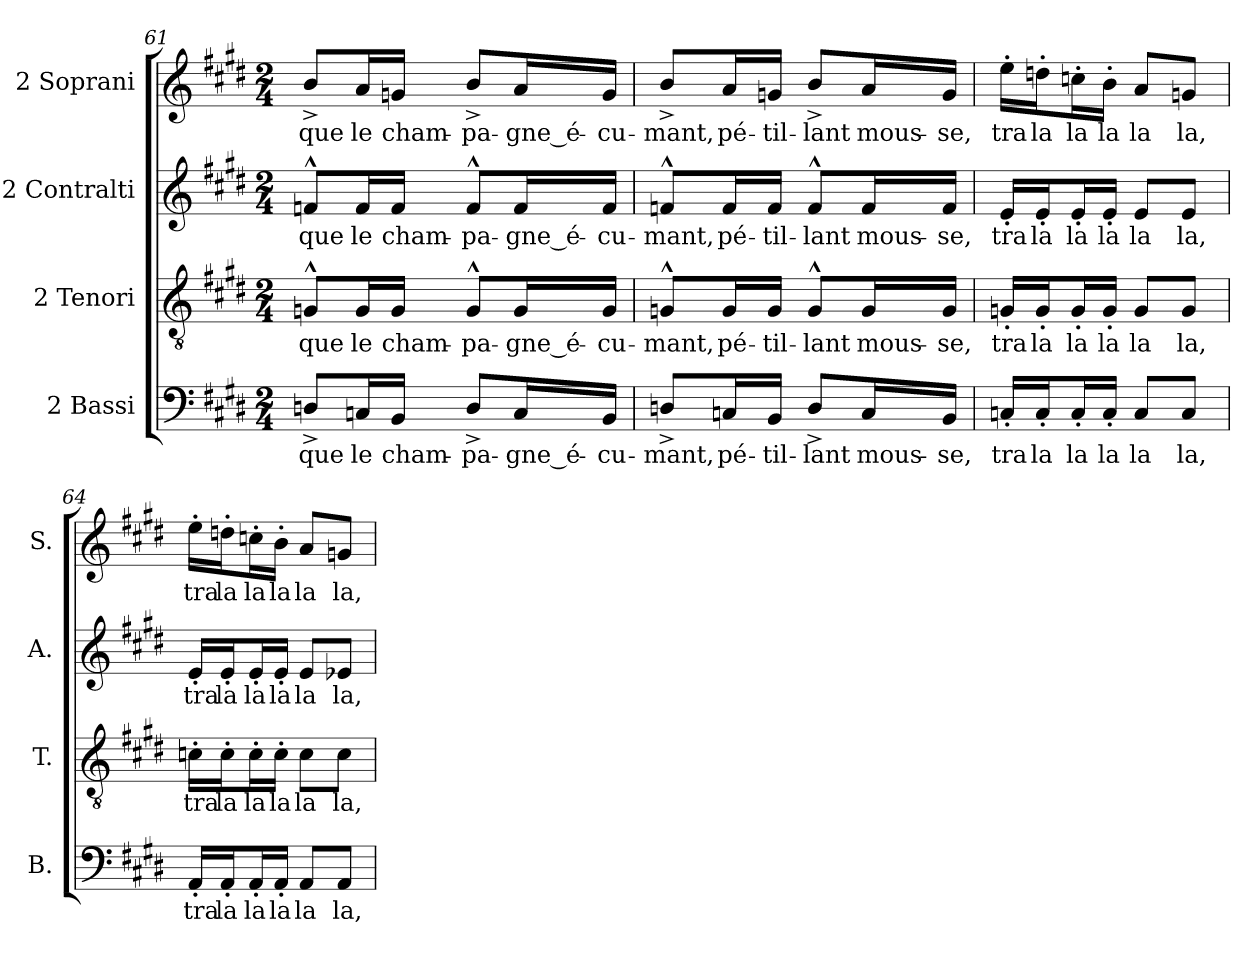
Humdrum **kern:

**kern	**text	**kern	**text	**kern	**text	**kern	**text
*part4	*part4	*part3	*part3	*part2	*part2	*part1	*part1
*staff4	*staff4	*staff3	*staff3	*staff2	*staff2	*staff1	*staff1
*I"2 Bassi	*	*I"2 Tenori	*	*I"2 Contralti	*	*I"2 Soprani	*
*I'B.	*	*I'T.	*	*I'A.	*	*I'S.	*
*clefF4	*	*clefGv2	*	*clefG2	*	*clefG2	*
*	*	*ITrd7c12	*	*	*	*	*
*k[f#c#g#d#]	*	*k[f#c#g#d#]	*	*k[f#c#g#d#]	*	*k[f#c#g#d#]	*
*E:	*	*E:	*	*E:	*	*E:	*
*M2/4	*	*M2/4	*	*M2/4	*	*M2/4	*
=61	=61	=61	=61	=61	=61	=61	=61
!	!LO:LY:b:color=#000000	!	!	!	!	!	!
!	!	!	!LO:LY:b:color=#000000	!	!	!	!
!	!	!	!	!	!LO:LY:b:color=#000000	!	!
!	!	!	!	!	!	!	!LO:LY:b:color=#000000
8Dn^i/L	que	8GGn^^i/L	que	8fn^^i/L	que	8b^i/L	que
!	!LO:LY:b:color=#000000	!	!	!	!	!	!
!	!	!	!LO:LY:b:color=#000000	!	!	!	!
!	!	!	!	!	!LO:LY:b:color=#000000	!	!
!	!	!	!	!	!	!	!LO:LY:b:color=#000000
16Cni/L	le	16GGi/L	le	16fi/L	le	16ai/L	le
!	!LO:LY:b:color=#000000	!	!	!	!	!	!
!	!	!	!LO:LY:b:color=#000000	!	!	!	!
!	!	!	!	!	!LO:LY:b:color=#000000	!	!
!	!	!	!	!	!	!	!LO:LY:b:color=#000000
16BBi/JJ	cham-	16GGi/JJ	cham-	16fi/JJ	cham-	16gni/JJ	cham-
!	!LO:LY:b:color=#000000	!	!	!	!	!	!
!	!	!	!LO:LY:b:color=#000000	!	!	!	!
!	!	!	!	!	!LO:LY:b:color=#000000	!	!
!	!	!	!	!	!	!	!LO:LY:b:color=#000000
8D^i/L	-pa-	8GG^^i/L	-pa-	8f^^i/L	-pa-	8b^i/L	-pa-
!	!LO:LY:b:color=#000000	!	!	!	!	!	!
!	!	!	!LO:LY:b:color=#000000	!	!	!	!
!	!	!	!	!	!LO:LY:b:color=#000000	!	!
!	!	!	!	!	!	!	!LO:LY:b:color=#000000
16Ci/L	-gne_é-	16GGi/L	-gne_é-	16fi/L	-gne_é-	16ai/L	-gne_é-
!	!LO:LY:b:color=#000000	!	!	!	!	!	!
!	!	!	!LO:LY:b:color=#000000	!	!	!	!
!	!	!	!	!	!LO:LY:b:color=#000000	!	!
!	!	!	!	!	!	!	!LO:LY:b:color=#000000
16BBi/JJ	-cu-	16GGi/JJ	-cu-	16fi/JJ	-cu-	16gi/JJ	-cu-
=62	=62	=62	=62	=62	=62	=62	=62
!	!LO:LY:b:color=#000000	!	!	!	!	!	!
!	!	!	!LO:LY:b:color=#000000	!	!	!	!
!	!	!	!	!	!LO:LY:b:color=#000000	!	!
!	!	!	!	!	!	!	!LO:LY:b:color=#000000
8Dn^i/L	-mant,	8GGn^^i/L	-mant,	8fn^^i/L	-mant,	8b^i/L	-mant,
!	!LO:LY:b:color=#000000	!	!	!	!	!	!
!	!	!	!LO:LY:b:color=#000000	!	!	!	!
!	!	!	!	!	!LO:LY:b:color=#000000	!	!
!	!	!	!	!	!	!	!LO:LY:b:color=#000000
16Cni/L	pé-	16GGi/L	pé-	16fi/L	pé-	16ai/L	pé-
!	!LO:LY:b:color=#000000	!	!	!	!	!	!
!	!	!	!LO:LY:b:color=#000000	!	!	!	!
!	!	!	!	!	!LO:LY:b:color=#000000	!	!
!	!	!	!	!	!	!	!LO:LY:b:color=#000000
16BBi/JJ	-til-	16GGi/JJ	-til-	16fi/JJ	-til-	16gni/JJ	-til-
!	!LO:LY:b:color=#000000	!	!	!	!	!	!
!	!	!	!LO:LY:b:color=#000000	!	!	!	!
!	!	!	!	!	!LO:LY:b:color=#000000	!	!
!	!	!	!	!	!	!	!LO:LY:b:color=#000000
8D^i/L	-lant	8GG^^i/L	-lant	8f^^i/L	-lant	8b^i/L	-lant
!	!LO:LY:b:color=#000000	!	!	!	!	!	!
!	!	!	!LO:LY:b:color=#000000	!	!	!	!
!	!	!	!	!	!LO:LY:b:color=#000000	!	!
!	!	!	!	!	!	!	!LO:LY:b:color=#000000
16Ci/L	mous-	16GGi/L	mous-	16fi/L	mous-	16ai/L	mous-
!	!LO:LY:b:color=#000000	!	!	!	!	!	!
!	!	!	!LO:LY:b:color=#000000	!	!	!	!
!	!	!	!	!	!LO:LY:b:color=#000000	!	!
!	!	!	!	!	!	!	!LO:LY:b:color=#000000
16BBi/JJ	-se,	16GGi/JJ	-se,	16fi/JJ	-se,	16gi/JJ	-se,
!!LO:LB:g=z
=63	=63	=63	=63	=63	=63	=63	=63
!	!LO:LY:b:color=#000000	!	!	!	!	!	!
!	!	!	!LO:LY:b:color=#000000	!	!	!	!
!	!	!	!	!	!LO:LY:b:color=#000000	!	!
!	!	!	!	!	!	!	!LO:LY:b:color=#000000
16Cn'i/LL	tra	16GGn'i/LL	tra	16e'i/LL	tra	16ee'i\LL	tra
!	!LO:LY:b:color=#000000	!	!	!	!	!	!
!	!	!	!LO:LY:b:color=#000000	!	!	!	!
!	!	!	!	!	!LO:LY:b:color=#000000	!	!
!	!	!	!	!	!	!	!LO:LY:b:color=#000000
16C'i/J	la	16GG'i/J	la	16e'i/J	la	16ddn'i\J	la
!	!LO:LY:b:color=#000000	!	!	!	!	!	!
!	!	!	!LO:LY:b:color=#000000	!	!	!	!
!	!	!	!	!	!LO:LY:b:color=#000000	!	!
!	!	!	!	!	!	!	!LO:LY:b:color=#000000
16C'i/L	la	16GG'i/L	la	16e'i/L	la	16ccn'i\L	la
!	!LO:LY:b:color=#000000	!	!	!	!	!	!
!	!	!	!LO:LY:b:color=#000000	!	!	!	!
!	!	!	!	!	!LO:LY:b:color=#000000	!	!
!	!	!	!	!	!	!	!LO:LY:b:color=#000000
16C'i/JJ	la	16GG'i/JJ	la	16e'i/JJ	la	16b'i\JJ	la
!	!LO:LY:b:color=#000000	!	!	!	!	!	!
!	!	!	!LO:LY:b:color=#000000	!	!	!	!
!	!	!	!	!	!LO:LY:b:color=#000000	!	!
!	!	!	!	!	!	!	!LO:LY:b:color=#000000
8Ci/L	la	8GGi/L	la	8ei/L	la	8ai/L	la
!	!LO:LY:b:color=#000000	!	!	!	!	!	!
!	!	!	!LO:LY:b:color=#000000	!	!	!	!
!	!	!	!	!	!LO:LY:b:color=#000000	!	!
!	!	!	!	!	!	!	!LO:LY:b:color=#000000
8Ci/J	la,	8GGi/J	la,	8ei/J	la,	8gni/J	la,
=64	=64	=64	=64	=64	=64	=64	=64
!	!LO:LY:b:color=#000000	!	!	!	!	!	!
!	!	!	!LO:LY:b:color=#000000	!	!	!	!
!	!	!	!	!	!LO:LY:b:color=#000000	!	!
!	!	!	!	!	!	!	!LO:LY:b:color=#000000
16AA'i/LL	tra	16Cn'i\LL	tra	16e'i/LL	tra	16ee'i\LL	tra
!	!LO:LY:b:color=#000000	!	!	!	!	!	!
!	!	!	!LO:LY:b:color=#000000	!	!	!	!
!	!	!	!	!	!LO:LY:b:color=#000000	!	!
!	!	!	!	!	!	!	!LO:LY:b:color=#000000
16AA'i/J	la	16C'i\J	la	16e'i/J	la	16ddn'i\J	la
!	!LO:LY:b:color=#000000	!	!	!	!	!	!
!	!	!	!LO:LY:b:color=#000000	!	!	!	!
!	!	!	!	!	!LO:LY:b:color=#000000	!	!
!	!	!	!	!	!	!	!LO:LY:b:color=#000000
16AA'i/L	la	16C'i\L	la	16e'i/L	la	16ccn'i\L	la
!	!LO:LY:b:color=#000000	!	!	!	!	!	!
!	!	!	!LO:LY:b:color=#000000	!	!	!	!
!	!	!	!	!	!LO:LY:b:color=#000000	!	!
!	!	!	!	!	!	!	!LO:LY:b:color=#000000
16AA'i/JJ	la	16C'i\JJ	la	16e'i/JJ	la	16b'i\JJ	la
!	!LO:LY:b:color=#000000	!	!	!	!	!	!
!	!	!	!LO:LY:b:color=#000000	!	!	!	!
!	!	!	!	!	!LO:LY:b:color=#000000	!	!
!	!	!	!	!	!	!	!LO:LY:b:color=#000000
8AAi/L	la	8Ci\L	la	8ei/L	la	8ai/L	la
!	!LO:LY:b:color=#000000	!	!	!	!	!	!
!	!	!	!LO:LY:b:color=#000000	!	!	!	!
!	!	!	!	!	!LO:LY:b:color=#000000	!	!
!	!	!	!	!	!	!	!LO:LY:b:color=#000000
8AAi/J	la,	8Ci\J	la,	8e-Xi/J	la,	8gni/J	la,
=	=	=	=	=	=	=	=
*-	*-	*-	*-	*-	*-	*-	*-
